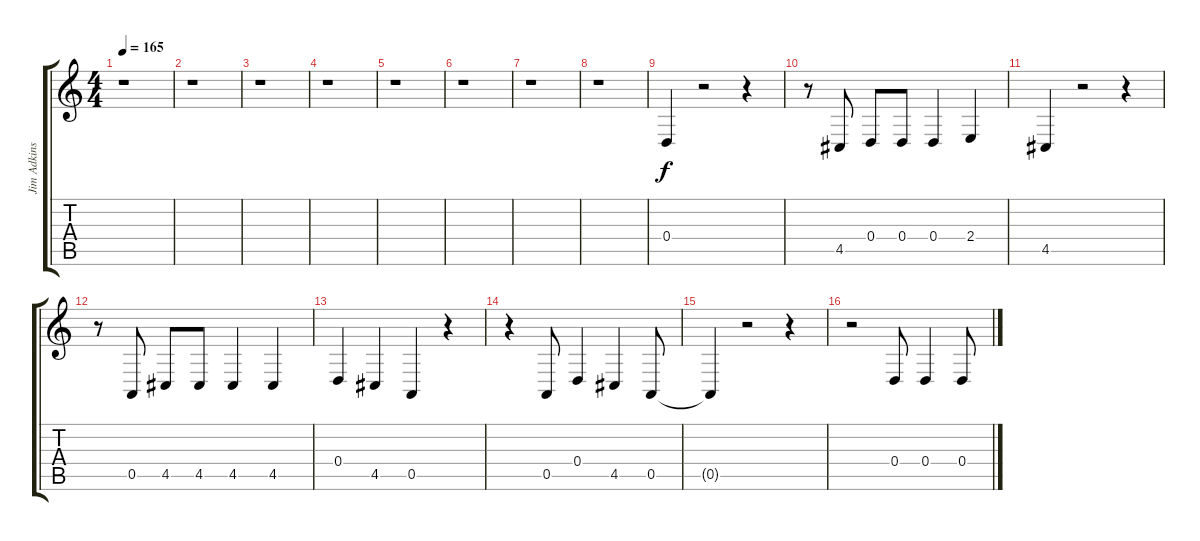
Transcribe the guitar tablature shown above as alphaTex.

\track ("Jim Adkins (Vocals)" "Jim Adkins") {instrument lead8bassandlead}
\staff {score tabs}
\tuning (E4 B3 G3 D3 A2 D2) {hide}
\ts (4 4)
\tempo 165
\clef g2
\ks c
r.1{dy f instrument lead8bassandlead} |
r.1 |
r.1 |
r.1 |
r.1 |
r.1 |
r.1 |
r.1 |
0.4.4 r.2 r.4 |
r.8 4.5.8 0.4.8 0.4.8 0.4.4 2.4.4 |
4.5.4 r.2 r.4 |
r.8 0.5.8 4.5.8 4.5.8 4.5.4 4.5.4 |
0.4.4 4.5.4 0.5.4 r.4 |
r.4 0.5.8 0.4.4 4.5.4 0.5.8 |
0.5{t}.4 r.2 r.4 |
r.2 0.4.8 0.4.4 0.4.8
